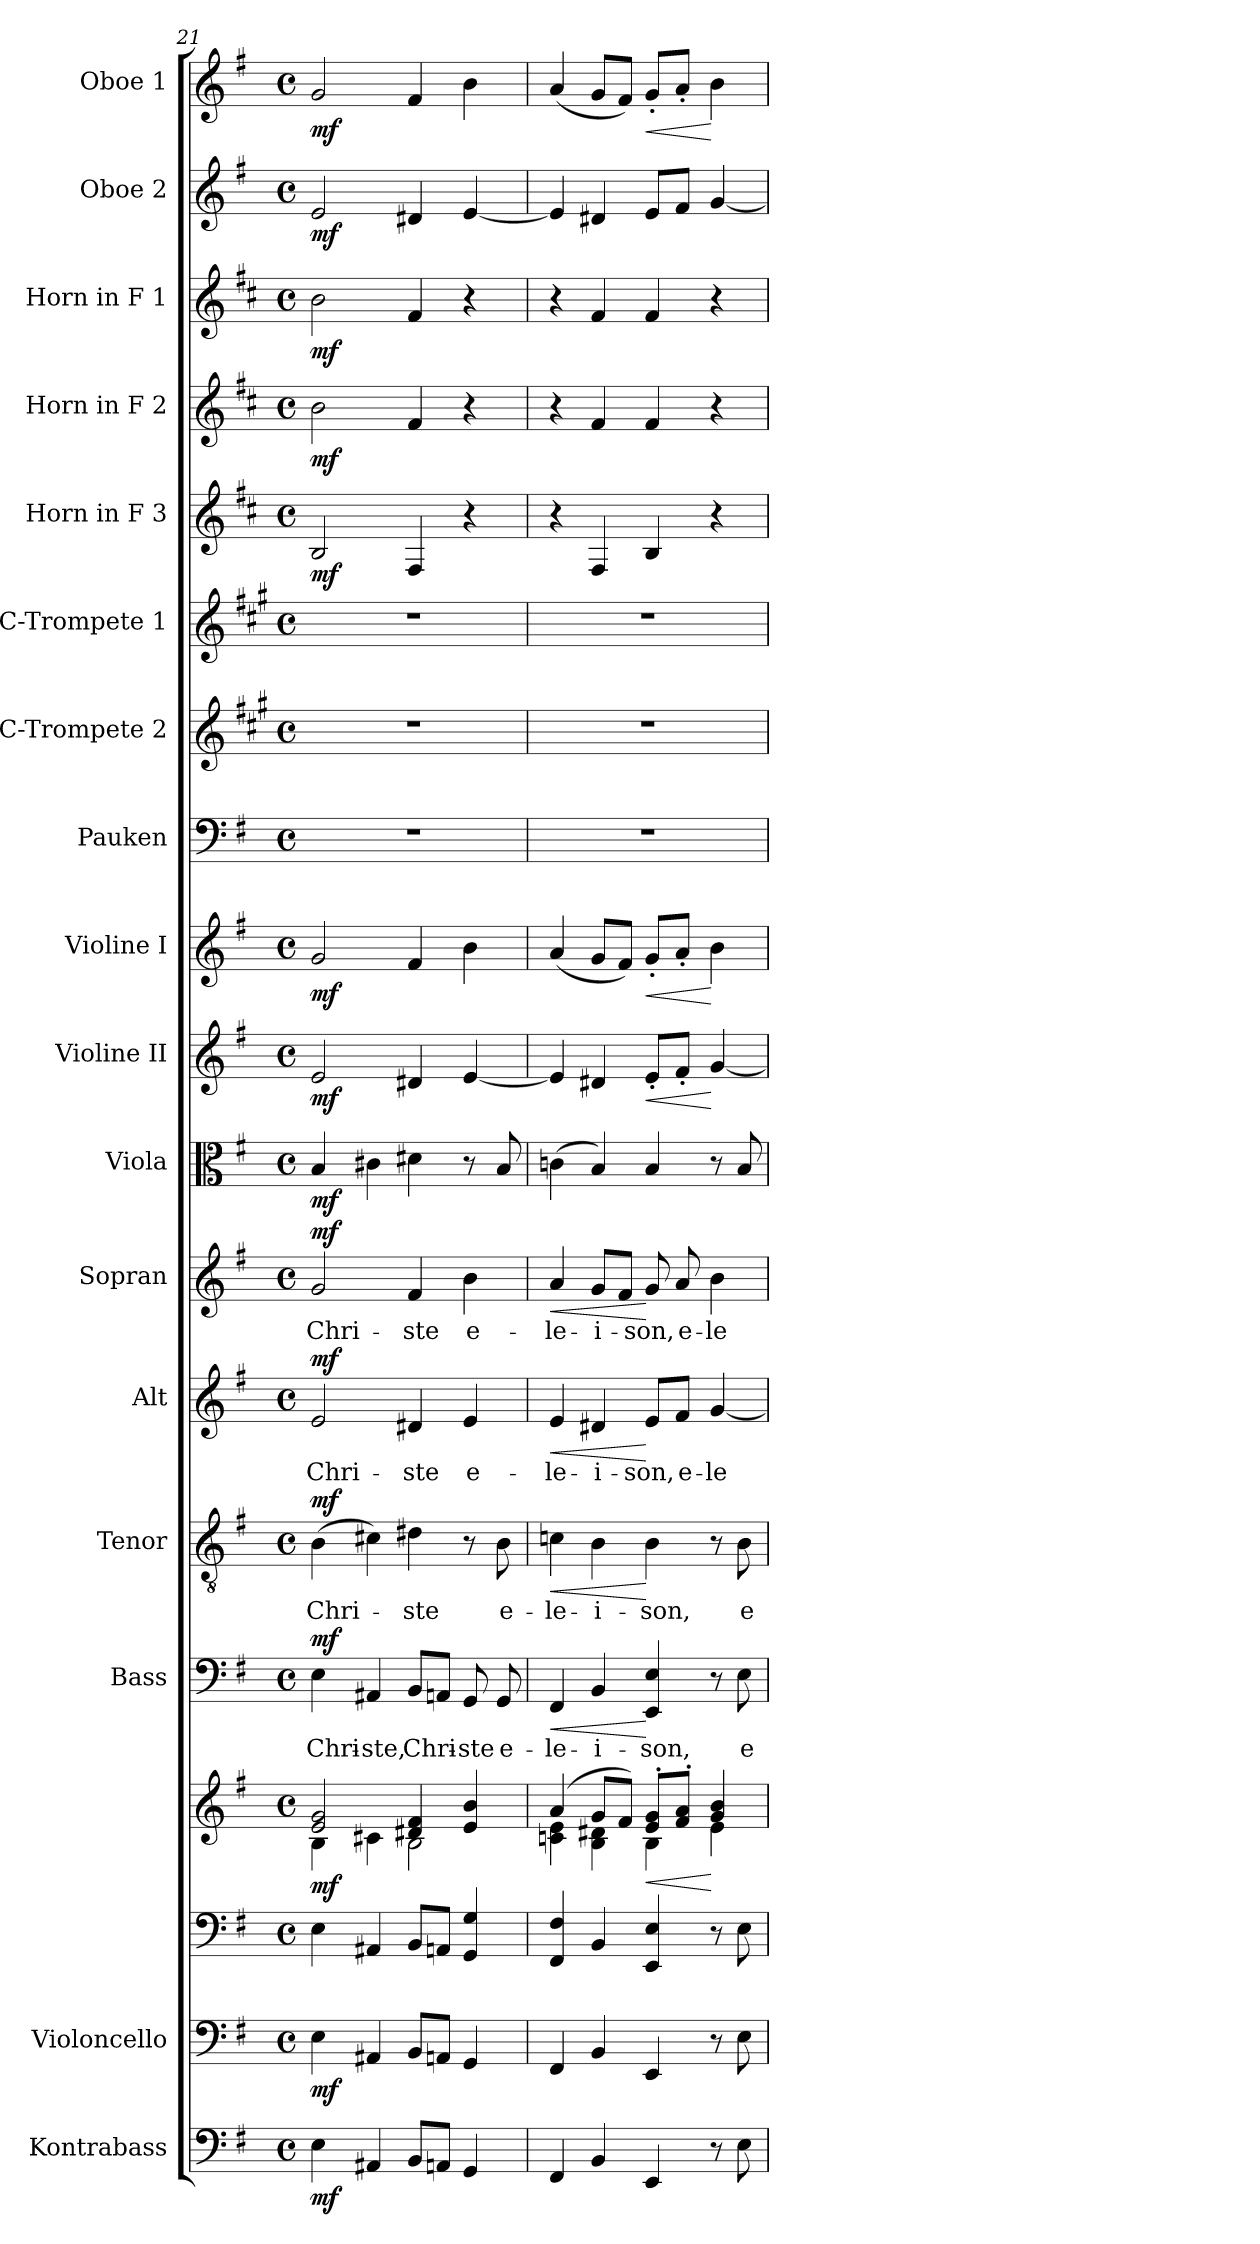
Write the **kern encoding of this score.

**kern	**dynam	**kern	**dynam	**kern	**kern	**dynam	**kern	**text	**dynam	**kern	**text	**dynam	**kern	**text	**dynam	**kern	**text	**dynam	**kern	**dynam	**kern	**dynam	**kern	**dynam	**kern	**kern	**kern	**kern	**dynam	**kern	**dynam	**kern	**dynam	**kern	**dynam	**kern	**dynam
*part18	*part18	*part17	*part17	*part16	*part16	*part16	*part15	*part15	*part15	*part14	*part14	*part14	*part13	*part13	*part13	*part12	*part12	*part12	*part11	*part11	*part10	*part10	*part9	*part9	*part8	*part7	*part6	*part5	*part5	*part4	*part4	*part3	*part3	*part2	*part2	*part1	*part1
*staff19	*staff19	*staff18	*staff18	*staff17	*staff16	*staff16/17	*staff15	*staff15	*staff15	*staff14	*staff14	*staff14	*staff13	*staff13	*staff13	*staff12	*staff12	*staff12	*staff11	*staff11	*staff10	*staff10	*staff9	*staff9	*staff8	*staff7	*staff6	*staff5	*staff5	*staff4	*staff4	*staff3	*staff3	*staff2	*staff2	*staff1	*staff1
*I"Kontrabass	*	*I"Violoncello	*	*	*	*	*I"Bass	*	*	*I"Tenor	*	*	*I"Alt	*	*	*I"Sopran	*	*	*I"Viola	*	*I"Violine II	*	*I"Violine I	*	*I"Pauken	*I"C-Trompete 2	*I"C-Trompete 1	*I"Horn in F 3	*	*I"Horn in F 2	*	*I"Horn in F 1	*	*I"Oboe 2	*	*I"Oboe 1	*
*I'Kb.	*	*I'Vc.	*	*	*	*	*I'B.	*	*	*I'T.	*	*	*I'A.	*	*	*I'S.	*	*	*I'Vla.	*	*I'Vl. II	*	*I'Vl. I	*	*I'Pk.	*I'C Trp. 2	*I'C Trp. 1	*	*	*	*	*	*	*I'Ob. 2	*	*I'Ob. 1	*
*clefF4	*	*clefF4	*	*clefF4	*clefG2	*	*clefF4	*	*	*clefGv2	*	*	*clefG2	*	*	*clefG2	*	*	*clefC3	*	*clefG2	*	*clefG2	*	*clefF4	*clefG2	*clefG2	*clefG2	*	*clefG2	*	*clefG2	*	*clefG2	*	*clefG2	*
*ITrd7c12	*	*	*	*	*	*	*	*	*	*	*	*	*	*	*	*	*	*	*	*	*	*	*	*	*	*ITrd1c2	*ITrd1c2	*ITrd4c7	*	*ITrd4c7	*	*ITrd4c7	*	*	*	*	*
*k[f#]	*	*k[f#]	*	*k[f#]	*k[f#]	*	*k[f#]	*	*	*k[f#]	*	*	*k[f#]	*	*	*k[f#]	*	*	*k[f#]	*	*k[f#]	*	*k[f#]	*	*k[f#]	*k[f#]	*k[f#]	*k[f#]	*	*k[f#]	*	*k[f#]	*	*k[f#]	*	*k[f#]	*
*G:	*	*G:	*	*G:	*G:	*	*G:	*	*	*G:	*	*	*G:	*	*	*G:	*	*	*G:	*	*G:	*	*G:	*	*G:	*G:	*G:	*G:	*	*G:	*	*G:	*	*G:	*	*G:	*
*M4/4	*	*M4/4	*	*M4/4	*M4/4	*	*M4/4	*	*	*M4/4	*	*	*M4/4	*	*	*M4/4	*	*	*M4/4	*	*M4/4	*	*M4/4	*	*M4/4	*M4/4	*M4/4	*M4/4	*	*M4/4	*	*M4/4	*	*M4/4	*	*M4/4	*
*met(c)	*	*met(c)	*	*met(c)	*met(c)	*	*met(c)	*	*	*met(c)	*	*	*met(c)	*	*	*met(c)	*	*	*met(c)	*	*met(c)	*	*met(c)	*	*met(c)	*met(c)	*met(c)	*met(c)	*	*met(c)	*	*met(c)	*	*met(c)	*	*met(c)	*
=21	=21	=21	=21	=21	=21	=21	=21	=21	=21	=21	=21	=21	=21	=21	=21	=21	=21	=21	=21	=21	=21	=21	=21	=21	=21	=21	=21	=21	=21	=21	=21	=21	=21	=21	=21	=21	=21
*	*	*	*	*	*^	*	*	*	*	*	*	*	*	*	*	*	*	*	*	*	*	*	*	*	*	*	*	*	*	*	*	*	*	*	*	*	*
!	!LO:DY:b	!	!LO:DY:b	!	!	!	!LO:DY:b	!	!LO:LY:b	!LO:DY:a	!	!LO:LY:b	!LO:DY:a	!	!LO:LY:b	!LO:DY:a	!	!LO:LY:b	!LO:DY:a	!	!LO:DY:b	!	!LO:DY:b	!	!LO:DY:b	!	!	!	!	!LO:DY:b	!	!LO:DY:b	!	!LO:DY:b	!	!LO:DY:b	!	!LO:DY:b
4EE\	mf	4E\	mf	4E\	2e/ 2g/	4B\	mf	4E\	Chri-	mf	(>4B\	Chri-	mf	2e/	Chri-	mf	2g/	Chri-	mf	4B/	mf	2e/	mf	2g/	mf	1r	1r	1r	2E/	mf	2e\	mf	2e\	mf	2e/	mf	2g/	mf
!	!	!	!	!	!	!	!	!	!LO:LY:b	!	!	!	!	!	!	!	!	!	!	!	!	!	!	!	!	!	!	!	!	!	!	!	!	!	!	!	!	!
4AAA#X/	.	4AA#X/	.	4AA#X/	.	4c#X\	.	4AA#X/	-ste,	.	4c#X\)	.	.	.	.	.	.	.	.	4c#X\	.	.	.	.	.	.	.	.	.	.	.	.	.	.	.	.	.	.
!	!	!	!	!	!	!	!	!	!LO:LY:b	!	!	!LO:LY:b	!	!	!LO:LY:b	!	!	!LO:LY:b	!	!	!	!	!	!	!	!	!	!	!	!	!	!	!	!	!	!	!	!
8BBB/L	.	8BB/L	.	8BB/L	4d#X/ 4f#/	2B\	.	8BB/L	Chri-	.	4d#X\	-ste	.	4d#X/	-ste	.	4f#/	-ste	.	4d#X\	.	4d#X/	.	4f#/	.	.	.	.	4BB/	.	4B/	.	4B/	.	4d#X/	.	4f#/	.
8AAAn/J	.	8AAn/J	.	8AAn/J	.	.	.	8AAn/J	.	.	.	.	.	.	.	.	.	.	.	.	.	.	.	.	.	.	.	.	.	.	.	.	.	.	.	.	.	.
!	!	!	!	!	!	!	!	!	!LO:LY:b	!	!	!	!	!	!LO:LY:b	!	!	!LO:LY:b	!	!	!	!	!	!	!	!	!	!	!	!	!	!	!	!	!	!	!	!
4GGG/	.	4GG/	.	4GG/ 4G/	4e/ 4b/	.	.	8GG/	-ste	.	8r	.	.	4e/	e-	.	4b\	e-	.	8r	.	[4e/	.	4b\	.	.	.	.	4r	.	4r	.	4r	.	[4e/	.	4b\	.
!	!	!	!	!	!	!	!	!	!LO:LY:b	!	!	!LO:LY:b	!	!	!	!	!	!	!	!	!	!	!	!	!	!	!	!	!	!	!	!	!	!	!	!	!	!
.	.	.	.	.	.	.	.	8GG/	e-	.	8B\	e-	.	.	.	.	.	.	.	8B/	.	.	.	.	.	.	.	.	.	.	.	.	.	.	.	.	.	.
=22	=22	=22	=22	=22	=22	=22	=22	=22	=22	=22	=22	=22	=22	=22	=22	=22	=22	=22	=22	=22	=22	=22	=22	=22	=22	=22	=22	=22	=22	=22	=22	=22	=22	=22	=22	=22	=22	=22
!	!	!	!	!	!	!	!	!	!LO:LY:b	!LO:HP:b	!	!LO:LY:b	!LO:HP:b	!	!LO:LY:b	!LO:HP:b	!	!LO:LY:b	!LO:HP:b	!	!	!	!	!	!	!	!	!	!	!	!	!	!	!	!	!	!	!
4FFF#/	.	4FF#/	.	4FF#/ 4F#/	(4a/	4cn\ 4e\	.	4FF#/	-le-	<	4cn\	-le-	<	4e/	-le-	<	4a/	-le-	<	(>4cn\	.	4e/]	.	(<4a/	.	1r	1r	1r	4r	.	4r	.	4r	.	4e/]	.	(<4a/	.
!	!	!	!	!	!	!	!	!	!LO:LY:b	!	!	!LO:LY:b	!	!	!LO:LY:b	!	!	!LO:LY:b	!	!	!	!	!	!	!	!	!	!	!	!	!	!	!	!	!	!	!	!
4BBB/	.	4BB/	.	4BB/	8g/L	4B\ 4d#X\	.	4BB/	-i-	.	4B\	-i-	.	4d#X/	-i-	.	8g/L	-i-	.	4B/)	.	4d#X/	.	8g/L	.	.	.	.	4BB/	.	4B/	.	4B/	.	4d#X/	.	8g/L	.
.	.	.	.	.	8f#/J)	.	.	.	.	.	.	.	.	.	.	.	8f#/J	.	.	.	.	.	.	8f#/J)	.	.	.	.	.	.	.	.	.	.	.	.	8f#/J)	.
!	!	!	!	!	!	!	!LO:HP:b	!	!LO:LY:b	!	!	!LO:LY:b	!	!	!LO:LY:b	!	!	!LO:LY:b	!	!	!	!	!LO:HP:b	!	!LO:HP:b	!	!	!	!	!	!	!	!	!	!	!	!	!LO:HP:b
4EEE/	.	4EE/	.	4EE/ 4E/	8e/'< 8g/'<L	4B\	<	4EE/ 4E/	-son,	[	4B\	-son,	[	8e/L	-son,	[	8g/	-son,	[	4B/	.	8e'</L	<	8g'</L	<	.	.	.	4E/	.	4B/	.	4B/	.	8e/L	.	8g'</L	<
!	!	!	!	!	!	!	!	!	!	!	!	!	!	!	!LO:LY:b	!	!	!LO:LY:b	!	!	!	!	!	!	!	!	!	!	!	!	!	!	!	!	!	!	!	!
.	.	.	.	.	8f#/'> 8a/'>J	.	.	.	.	.	.	.	.	8f#/J	e-	.	8a/	e-	.	.	.	8f#'</J	.	8a'</J	.	.	.	.	.	.	.	.	.	.	8f#/J	.	8a'</J	.
!	!	!	!	!	!	!	!	!	!	!	!	!	!	!	!LO:LY:b	!	!	!LO:LY:b	!	!	!	!	!	!	!	!	!	!	!	!	!	!	!	!	!	!	!	!
8r	.	8r	.	8r	4g/ 4b/	4e\	[	8r	.	.	8r	.	.	[4g/	-le-	.	4b\	-le-	.	8r	.	[4g/	[	4b\	[	.	.	.	4r	.	4r	.	4r	.	[4g/	.	4b\	[
!	!	!	!	!	!	!	!	!	!LO:LY:b	!	!	!LO:LY:b	!	!	!	!	!	!	!	!	!	!	!	!	!	!	!	!	!	!	!	!	!	!	!	!	!	!
8EE\	.	8E\	.	8E\	.	.	.	8E\	e-	.	8B\	e-	.	.	.	.	.	.	.	8B/	.	.	.	.	.	.	.	.	.	.	.	.	.	.	.	.	.	.
*	*	*	*	*	*v	*v	*	*	*	*	*	*	*	*	*	*	*	*	*	*	*	*	*	*	*	*	*	*	*	*	*	*	*	*	*	*	*	*
=	=	=	=	=	=	=	=	=	=	=	=	=	=	=	=	=	=	=	=	=	=	=	=	=	=	=	=	=	=	=	=	=	=	=	=	=	=
*-	*-	*-	*-	*-	*-	*-	*-	*-	*-	*-	*-	*-	*-	*-	*-	*-	*-	*-	*-	*-	*-	*-	*-	*-	*-	*-	*-	*-	*-	*-	*-	*-	*-	*-	*-	*-	*-
